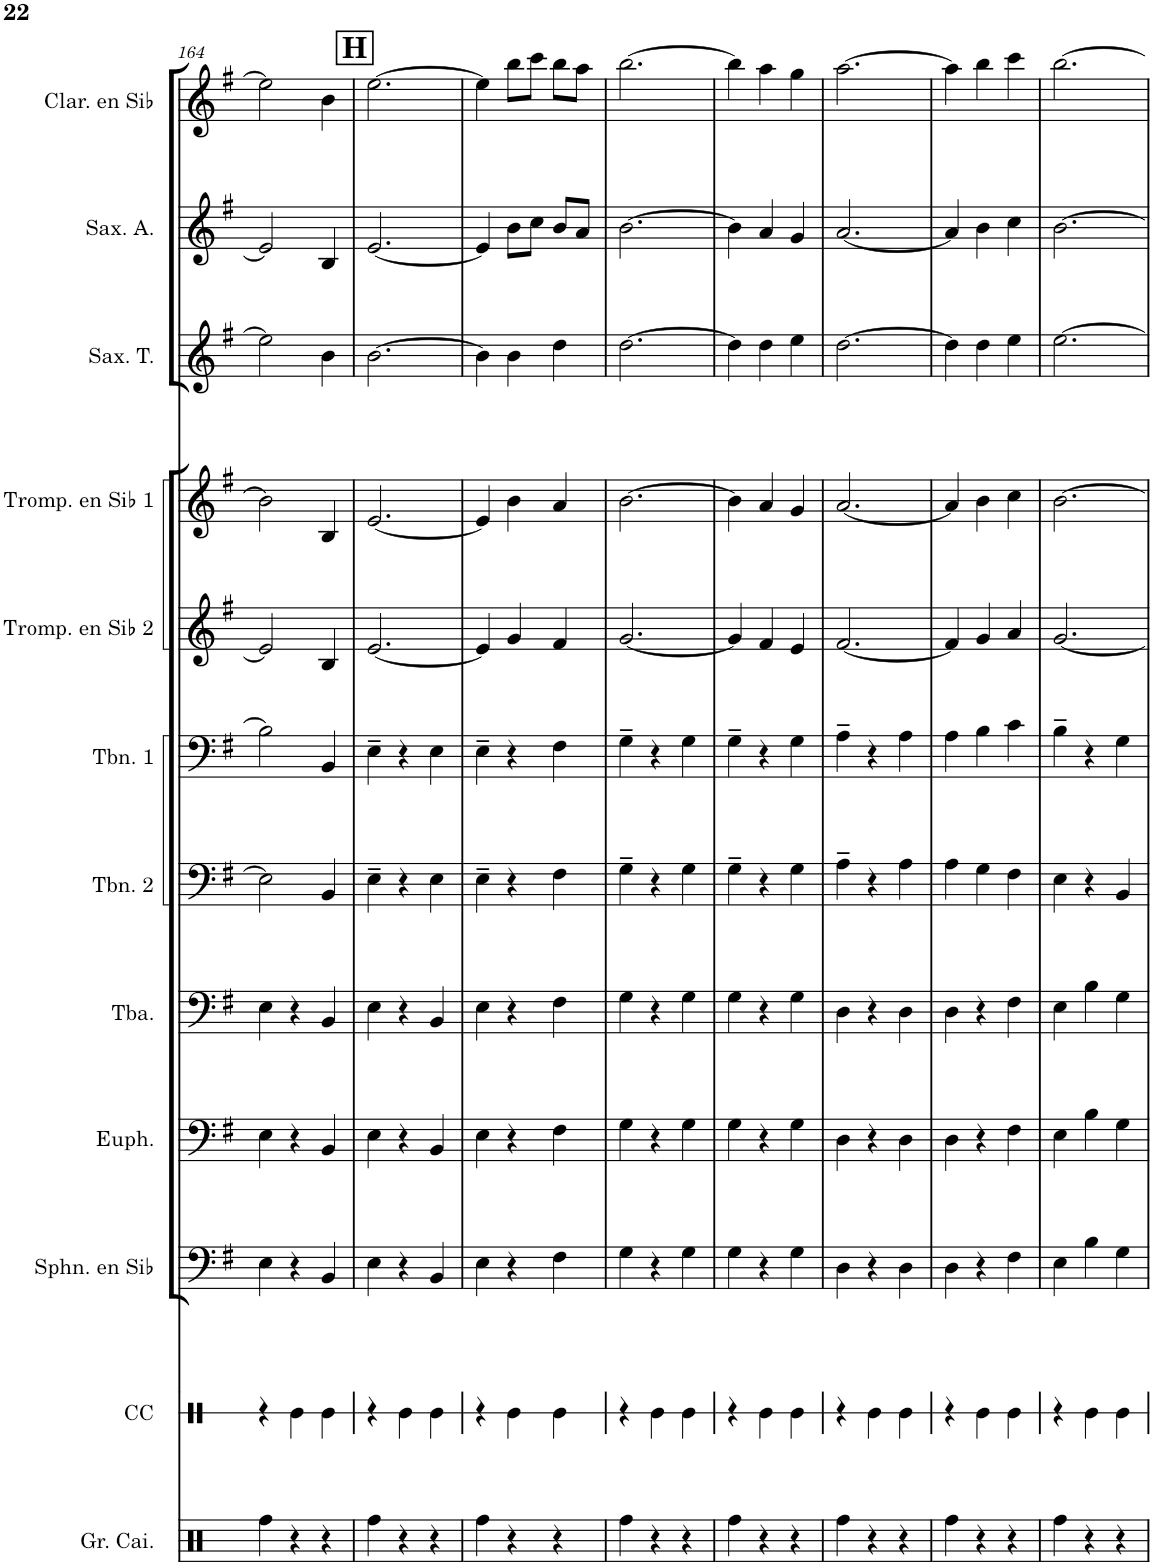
**kern	**kern	**kern	**kern	**kern	**kern	**kern	**kern	**kern	**kern	**kern	**kern
*part12	*part11	*part10	*part9	*part8	*part7	*part6	*part5	*part4	*part3	*part2	*part1
*staff12	*staff11	*staff10	*staff9	*staff8	*staff7	*staff6	*staff5	*staff4	*staff3	*staff2	*staff1
*I"Grosses caisses	*I"Caisse claire	*I"Sousaphone en Sib	*I"Euphonium	*I"Tuba	*I"Trombone 2	*I"Trombone 1	*I"Trompette en Sib 2	*I"Trompette en Sib 1	*I"Saxophone Ténor	*I"Saxophone Alto	*I"Clarinette en Sib
*I'Gr. Cai.	*I'CC	*I'Sphn. en Sib	*I'Euph.	*I'Tba.	*I'Tbn. 2	*I'Tbn. 1	*I'Tromp. en Sib 2	*I'Tromp. en Sib 1	*I'Sax. T.	*I'Sax. A.	*I'Clar. en Sib
!!LO:PB:g=z
*clefX	*clefX	*clefF4	*clefF4	*clefF4	*clefF4	*clefF4	*clefG2	*clefG2	*clefG2	*clefG2	*clefG2
*	*	*Trd7c12	*	*	*	*	*Trd1c2	*Trd1c2	*Trd7c12	*Trd5c9	*Trd1c2
*k[]	*k[]	*k[f#]	*k[f#]	*k[f#]	*k[f#]	*k[f#]	*k[f#]	*k[f#]	*k[f#]	*k[f#]	*k[f#]
*M3/4	*M3/4	*M3/4	*M3/4	*M3/4	*M3/4	*M3/4	*M3/4	*M3/4	*M3/4	*M3/4	*M3/4
=164	=164	=164	=164	=164	=164	=164	=164	=164	=164	=164	=164
4Rff\	4r	4E\	4E\	4E\	2E\]	2B\]	2e/]	2b\]	2ee\]	2e/]	2ee\]
4r	4Re\	4r	4r	4r	.	.	.	.	.	.	.
4r	4Re\	4BB/	4BB/	4BB/	4BB/	4BB/	4B/	4B/	4b\	4B/	4b\
!!LO:REH:place=s1:a:B:cj:fs=14:t=H
=165	=165	=165	=165	=165	=165	=165	=165	=165	=165	=165	=165
4Rff\	4r	4E\	4E\	4E\	4E~\	4E~\	[2.e/	[2.e/	[2.b\	[2.e/	[2.ee\
4r	4Re\	4r	4r	4r	4r	4r	.	.	.	.	.
4r	4Re\	4BB/	4BB/	4BB/	4E\	4E\	.	.	.	.	.
=166	=166	=166	=166	=166	=166	=166	=166	=166	=166	=166	=166
4Rff\	4r	4E\	4E\	4E\	4E~\	4E~\	4e/]	4e/]	4b\]	4e/]	4ee\]
4r	4Re\	4r	4r	4r	4r	4r	4g/	4b\	4b\	8b\L	8bb\L
.	.	.	.	.	.	.	.	.	.	8cc\J	8ccc\J
4r	4Re\	4F#\	4F#\	4F#\	4F#\	4F#\	4f#/	4a/	4dd\	8b/L	8bb\L
.	.	.	.	.	.	.	.	.	.	8a/J	8aa\J
=167	=167	=167	=167	=167	=167	=167	=167	=167	=167	=167	=167
4Rff\	4r	4G\	4G\	4G\	4G~\	4G~\	[2.g/	[2.b\	[2.dd\	[2.b\	[2.bb\
4r	4Re\	4r	4r	4r	4r	4r	.	.	.	.	.
4r	4Re\	4G\	4G\	4G\	4G\	4G\	.	.	.	.	.
=168	=168	=168	=168	=168	=168	=168	=168	=168	=168	=168	=168
4Rff\	4r	4G\	4G\	4G\	4G~\	4G~\	4g/]	4b\]	4dd\]	4b\]	4bb\]
4r	4Re\	4r	4r	4r	4r	4r	4f#/	4a/	4dd\	4a/	4aa\
4r	4Re\	4G\	4G\	4G\	4G\	4G\	4e/	4g/	4ee\	4g/	4gg\
=169	=169	=169	=169	=169	=169	=169	=169	=169	=169	=169	=169
4Rff\	4r	4D\	4D\	4D\	4A~\	4A~\	[2.f#/	[2.a/	[2.dd\	[2.a/	[2.aa\
4r	4Re\	4r	4r	4r	4r	4r	.	.	.	.	.
4r	4Re\	4D\	4D\	4D\	4A\	4A\	.	.	.	.	.
=170	=170	=170	=170	=170	=170	=170	=170	=170	=170	=170	=170
4Rff\	4r	4D\	4D\	4D\	4A\	4A\	4f#/]	4a/]	4dd\]	4a/]	4aa\]
4r	4Re\	4r	4r	4r	4G\	4B\	4g/	4b\	4dd\	4b\	4bb\
4r	4Re\	4F#\	4F#\	4F#\	4F#\	4c\	4a/	4cc\	4ee\	4cc\	4ccc\
=171	=171	=171	=171	=171	=171	=171	=171	=171	=171	=171	=171
4Rff\	4r	4E\	4E\	4E\	4E\	4B~\	[2.g/	[2.b\	[2.ee\	[2.b\	[2.bb\
4r	4Re\	4B\	4B\	4B\	4r	4r	.	.	.	.	.
4r	4Re\	4G\	4G\	4G\	4BB/	4G\	.	.	.	.	.
=	=	=	=	=	=	=	=	=	=	=	=
*-	*-	*-	*-	*-	*-	*-	*-	*-	*-	*-	*-
